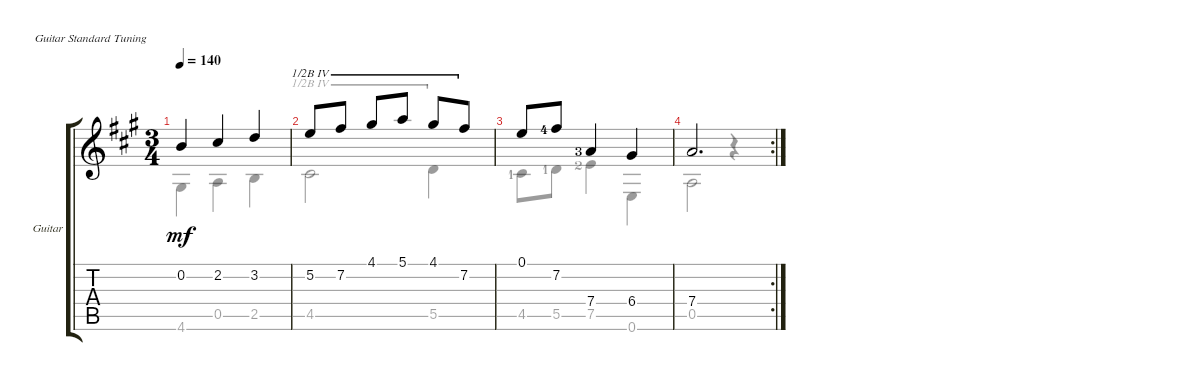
\defaultSystemsLayout 4
\bracketExtendMode groupsimilarinstruments
\firstSystemTrackNameOrientation horizontal
\otherSystemsTrackNameOrientation horizontal
\track ("Guitar" "Guitar") {instrument acousticguitarsteel}
\staff {score tabs}
\tuning (E4 B3 G3 D3 A2 E2)
\voice
\ts (3 4)
\tempo 140
\clef g2
\ks a
0.2.4{dy mf} 2.2.4 3.2.4 |
5.2.8{barre (4 half)} 7.2.8{barre (4 half)} 4.1.8{barre (4 half)} 5.1.8{barre (4 half)} 4.1.8{barre (4 half)} 7.2.8{barre (4 half)} |
0.1.8 7.2{lf 5}.8 7.4{lf 4}.4 6.4.4 |
\rc 2
7.4.2{d}
\voice
\clef g2
\ottava regular
\simile none
\ks a
4.6.4{dy mf} 0.5.4 2.5.4 |
4.5.2{barre (4 half)} 5.5.4{barre (4 half)} |
4.5{lf 2}.8 5.5{lf 2}.8 7.5{lf 3}.4 0.6.4 |
0.5.2 r.4
